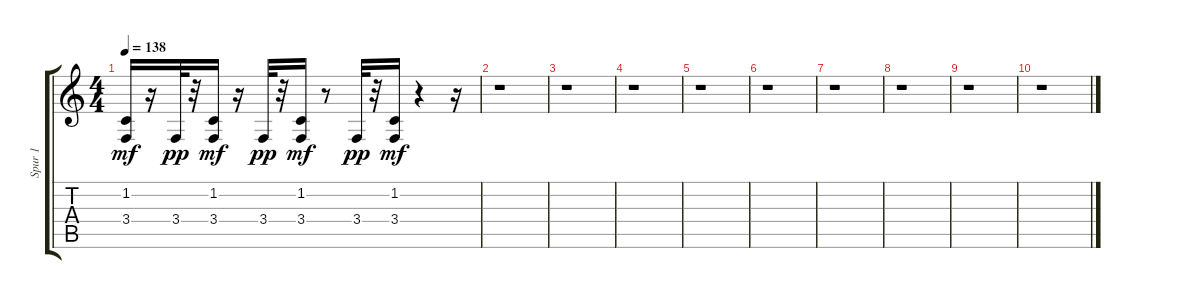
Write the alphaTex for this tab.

\track ("Spur 1" "Spur 1") {instrument lead2sawtooth}
\staff {score tabs}
\tuning (E4 B3 G3 D3 A2 E2) {hide}
\ts (4 4)
\tempo 138
\clef g2
\ks c
(1.2 3.4).16{dy mf} r.16 3.4.32{dy pp} r.32 (1.2 3.4).16{dy mf} r.16 3.4.32{dy pp} r.32 (1.2 3.4).16{dy mf} r.8 3.4.32{dy pp} r.32 (1.2 3.4).16{dy mf} r.4 r.16 |
r.1 |
r.1 |
r.1 |
r.1 |
r.1 |
r.1 |
r.1 |
r.1 |
r.1
